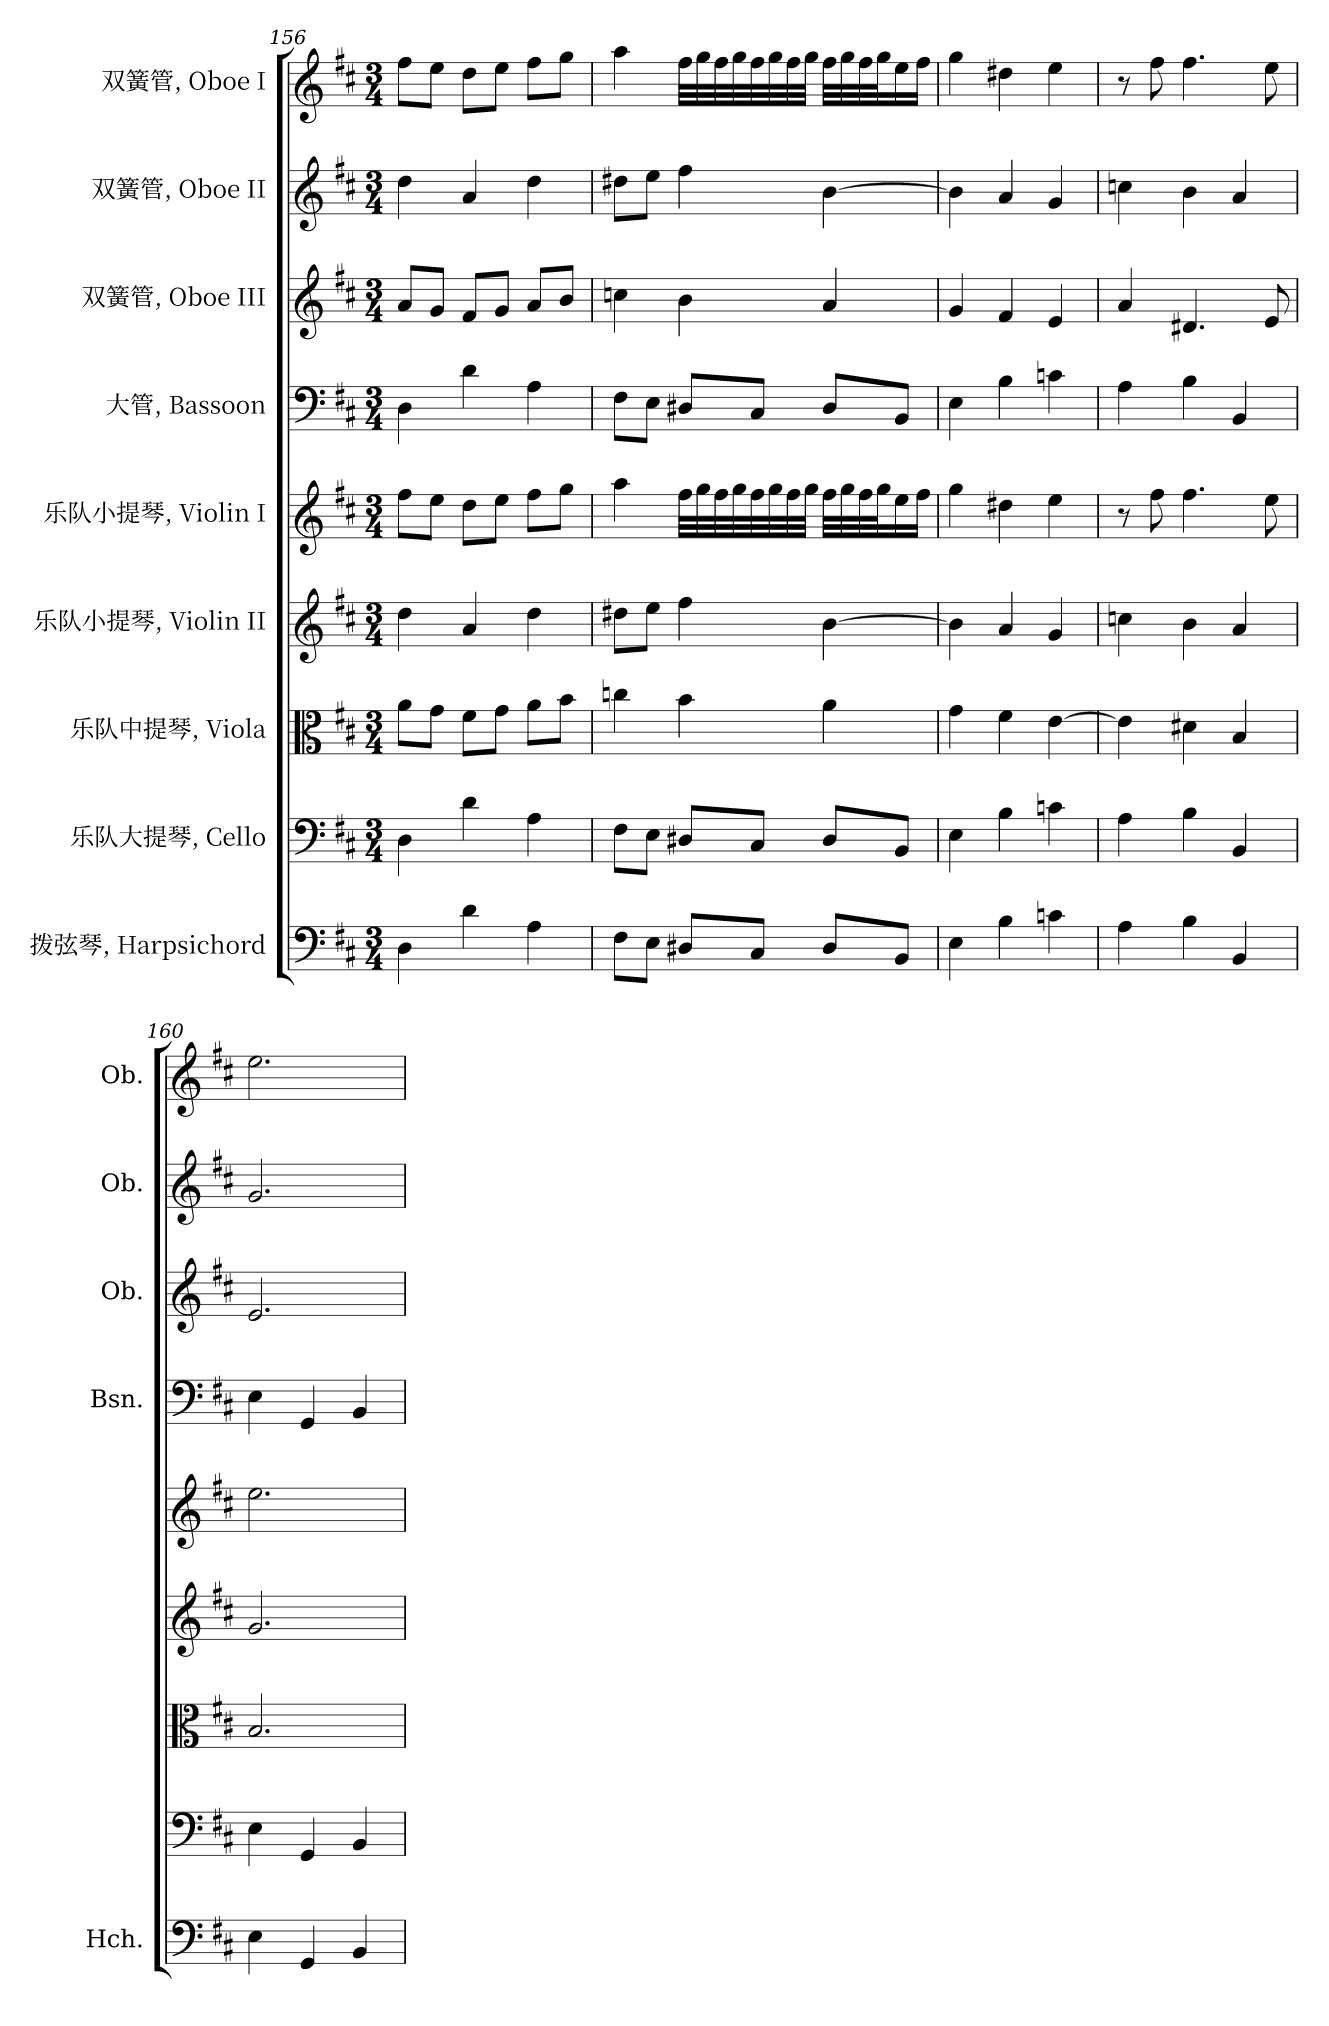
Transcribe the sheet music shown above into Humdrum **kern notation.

**kern	**kern	**kern	**kern	**kern	**kern	**kern	**kern	**kern
*part9	*part8	*part7	*part6	*part5	*part4	*part3	*part2	*part1
*staff9	*staff8	*staff7	*staff6	*staff5	*staff4	*staff3	*staff2	*staff1
*I"拨弦琴, Harpsichord	*I"乐队大提琴, Cello	*I"乐队中提琴, Viola	*I"乐队小提琴, Violin II	*I"乐队小提琴, Violin I	*I"大管, Bassoon	*I"双簧管, Oboe III	*I"双簧管, Oboe II	*I"双簧管, Oboe I
*I'Hch.	*	*	*	*	*I'Bsn.	*I'Ob.	*I'Ob.	*I'Ob.
!!LO:PB:g=z
*clefF4	*clefF4	*clefC3	*clefG2	*clefG2	*clefF4	*clefG2	*clefG2	*clefG2
*k[f#c#]	*k[f#c#]	*k[f#c#]	*k[f#c#]	*k[f#c#]	*k[f#c#]	*k[f#c#]	*k[f#c#]	*k[f#c#]
*M3/4	*M3/4	*M3/4	*M3/4	*M3/4	*M3/4	*M3/4	*M3/4	*M3/4
=156	=156	=156	=156	=156	=156	=156	=156	=156
4D\	4D\	8a\L	4dd\	8ff#\L	4D\	8a/L	4dd\	8ff#\L
.	.	8g\J	.	8ee\J	.	8g/J	.	8ee\J
4d\	4d\	8f#\L	4a/	8dd\L	4d\	8f#/L	4a/	8dd\L
.	.	8g\J	.	8ee\J	.	8g/J	.	8ee\J
4A\	4A\	8a\L	4dd\	8ff#\L	4A\	8a/L	4dd\	8ff#\L
.	.	8b\J	.	8gg\J	.	8b/J	.	8gg\J
=157	=157	=157	=157	=157	=157	=157	=157	=157
8F#\L	8F#\L	4ccn\	8dd#X\L	4aa\	8F#\L	4ccn\	8dd#X\L	4aa\
8E\J	8E\J	.	8ee\J	.	8E\J	.	8ee\J	.
8D#X/L	8D#X/L	4b\	4ff#\	32ff#\LLL	8D#X/L	4b\	4ff#\	32ff#\LLL
.	.	.	.	32gg\	.	.	.	32gg\
.	.	.	.	32ff#\	.	.	.	32ff#\
.	.	.	.	32gg\	.	.	.	32gg\
8C#/J	8C#/J	.	.	32ff#\	8C#/J	.	.	32ff#\
.	.	.	.	32gg\	.	.	.	32gg\
.	.	.	.	32ff#\	.	.	.	32ff#\
.	.	.	.	32gg\JJJ	.	.	.	32gg\JJJ
8D#/L	8D#/L	4a\	[4b\	32ff#\LLL	8D#/L	4a/	[4b\	32ff#\LLL
.	.	.	.	32gg\	.	.	.	32gg\
.	.	.	.	32ff#\	.	.	.	32ff#\
.	.	.	.	32gg\J	.	.	.	32gg\J
8BB/J	8BB/J	.	.	16ee\	8BB/J	.	.	16ee\
.	.	.	.	16ff#\JJ	.	.	.	16ff#\JJ
=158	=158	=158	=158	=158	=158	=158	=158	=158
4E\	4E\	4g\	4b\]	4gg\	4E\	4g/	4b\]	4gg\
4B\	4B\	4f#\	4a/	4dd#X\	4B\	4f#/	4a/	4dd#X\
4cn\	4cn\	[4e\	4g/	4ee\	4cn\	4e/	4g/	4ee\
=159	=159	=159	=159	=159	=159	=159	=159	=159
4A\	4A\	4e\]	4ccn\	8r	4A\	4a/	4ccn\	8r
.	.	.	.	8ff#\	.	.	.	8ff#\
4B\	4B\	4d#X\	4b\	4.ff#\	4B\	4.d#X/	4b\	4.ff#\
4BB/	4BB/	4B/	4a/	.	4BB/	.	4a/	.
.	.	.	.	8ee\	.	8e/	.	8ee\
=160	=160	=160	=160	=160	=160	=160	=160	=160
4E\	4E\	2.B/	2.g/	2.ee\	4E\	2.e/	2.g/	2.ee\
4GG/	4GG/	.	.	.	4GG/	.	.	.
4BB/	4BB/	.	.	.	4BB/	.	.	.
=	=	=	=	=	=	=	=	=
*-	*-	*-	*-	*-	*-	*-	*-	*-
